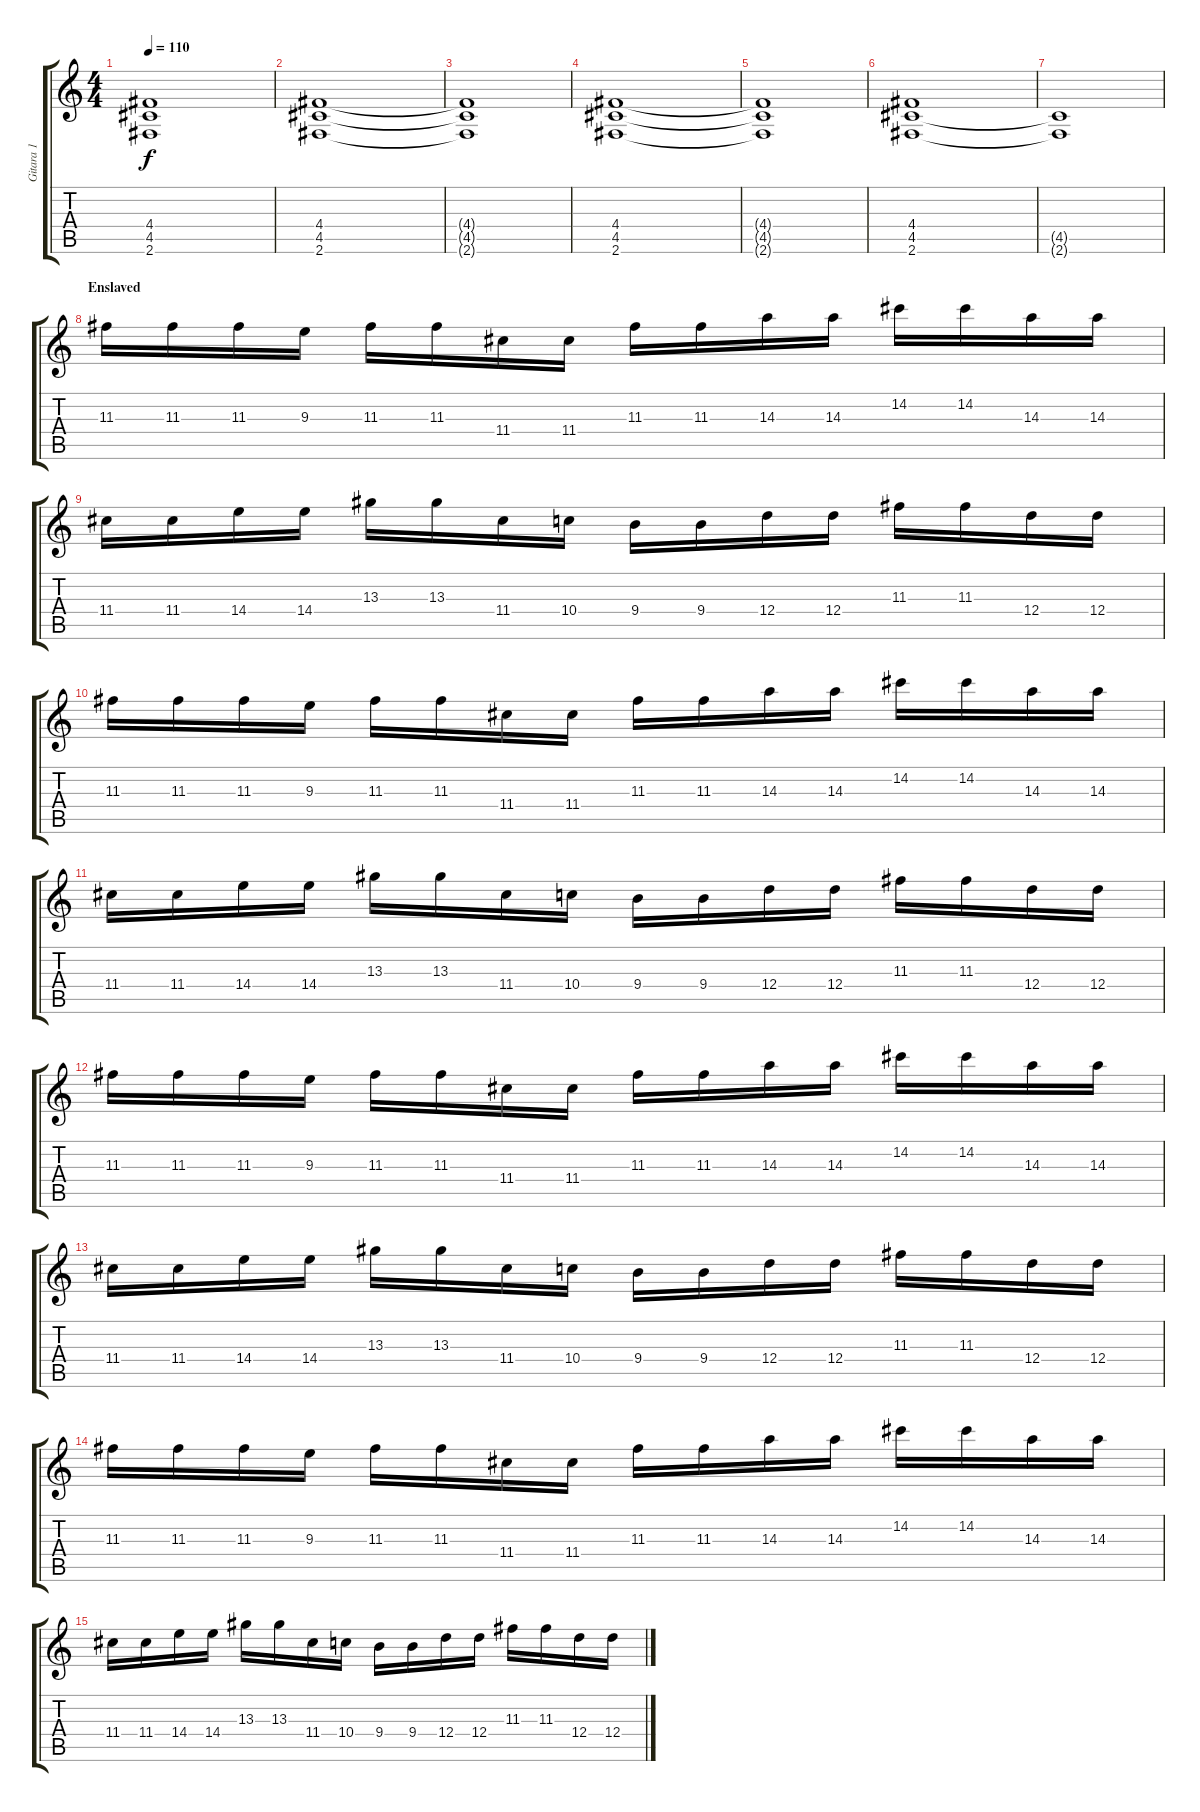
\track ("Gitara 1" "Gitara 1") {instrument overdrivenguitar}
\staff {score tabs}
\tuning (E4 B3 G3 D3 A2 E2) {hide}
\ts (4 4)
\tempo 110
\clef g2
\ks c
(4.4{t} 4.5{t} 2.6{t}).1{dy f} |
(4.4 4.5 2.6).1 |
(4.4{t} 4.5{t} 2.6{t}).1 |
(4.4 4.5 2.6).1 |
(4.4{t} 4.5{t} 2.6{t}).1 |
(4.4 4.5 2.6).1 |
(4.5{t} 2.6{t}).1 |
\section ("" "Enslaved")
11.3.16 11.3.16 11.3.16 9.3.16 11.3.16 11.3.16 11.4.16 11.4.16 11.3.16 11.3.16 14.3.16 14.3.16 14.2.16 14.2.16 14.3.16 14.3.16 |
11.4.16 11.4.16 14.4.16 14.4.16 13.3.16 13.3.16 11.4.16 10.4.16 9.4.16 9.4.16 12.4.16 12.4.16 11.3.16 11.3.16 12.4.16 12.4.16 |
11.3.16 11.3.16 11.3.16 9.3.16 11.3.16 11.3.16 11.4.16 11.4.16 11.3.16 11.3.16 14.3.16 14.3.16 14.2.16 14.2.16 14.3.16 14.3.16 |
11.4.16 11.4.16 14.4.16 14.4.16 13.3.16 13.3.16 11.4.16 10.4.16 9.4.16 9.4.16 12.4.16 12.4.16 11.3.16 11.3.16 12.4.16 12.4.16 |
11.3.16 11.3.16 11.3.16 9.3.16 11.3.16 11.3.16 11.4.16 11.4.16 11.3.16 11.3.16 14.3.16 14.3.16 14.2.16 14.2.16 14.3.16 14.3.16 |
11.4.16 11.4.16 14.4.16 14.4.16 13.3.16 13.3.16 11.4.16 10.4.16 9.4.16 9.4.16 12.4.16 12.4.16 11.3.16 11.3.16 12.4.16 12.4.16 |
11.3.16 11.3.16 11.3.16 9.3.16 11.3.16 11.3.16 11.4.16 11.4.16 11.3.16 11.3.16 14.3.16 14.3.16 14.2.16 14.2.16 14.3.16 14.3.16 |
11.4.16 11.4.16 14.4.16 14.4.16 13.3.16 13.3.16 11.4.16 10.4.16 9.4.16 9.4.16 12.4.16 12.4.16 11.3.16 11.3.16 12.4.16 12.4.16
